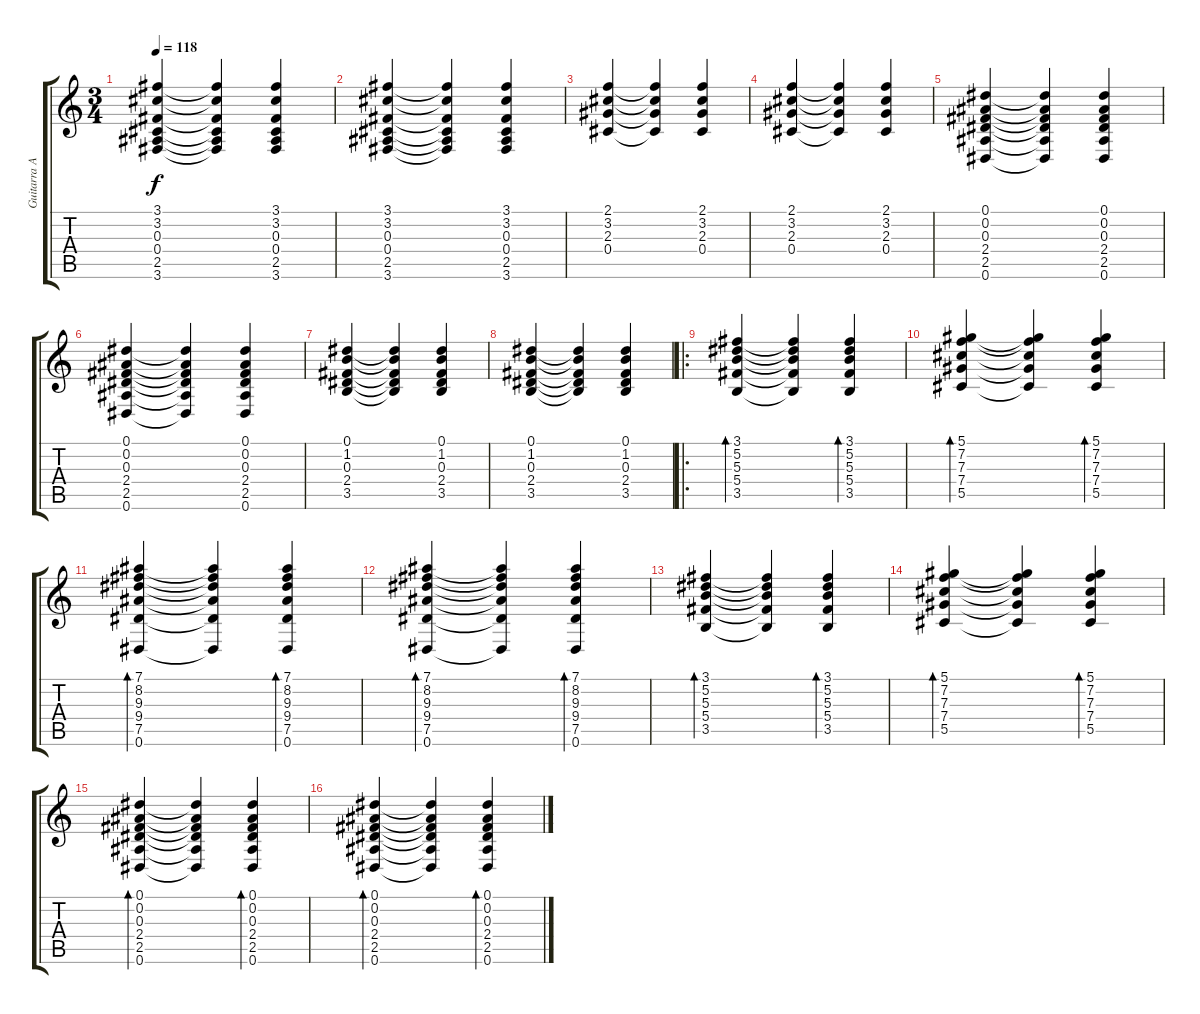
\track ("Guitarra Acomp." "Guitarra A") {instrument electricguitarjazz}
\staff {score tabs}
\tuning (Eb4 Bb3 Gb3 Db3 Ab2 Eb2) {hide}
\ts (3 4)
\tempo 118
\clef g2
\ks c
(3.1 3.2 0.3 0.4 2.5 3.6).4{dy f} (3.1{t} 3.2{t} 0.3{t} 0.4{t} 2.5{t} 3.6{t}).4 (3.1 3.2 0.3 0.4 2.5 3.6).4 |
(3.1 3.2 0.3 0.4 2.5 3.6).4 (3.1{t} 3.2{t} 0.3{t} 0.4{t} 2.5{t} 3.6{t}).4 (3.1 3.2 0.3 0.4 2.5 3.6).4 |
(2.1 3.2 2.3 0.4).4 (2.1{t} 3.2{t} 2.3{t} 0.4{t}).4 (2.1 3.2 2.3 0.4).4 |
(2.1 3.2 2.3 0.4).4 (2.1{t} 3.2{t} 2.3{t} 0.4{t}).4 (2.1 3.2 2.3 0.4).4 |
(0.1 0.2 0.3 2.4 2.5 0.6).4 (0.1{t} 0.2{t} 0.3{t} 2.4{t} 2.5{t} 0.6{t}).4 (0.1 0.2 0.3 2.4 2.5 0.6).4 |
(0.1 0.2 0.3 2.4 2.5 0.6).4 (0.1{t} 0.2{t} 0.3{t} 2.4{t} 2.5{t} 0.6{t}).4 (0.1 0.2 0.3 2.4 2.5 0.6).4 |
(0.1 1.2 0.3 2.4 3.5).4 (0.1{t} 1.2{t} 0.3{t} 2.4{t} 3.5{t}).4 (0.1 1.2 0.3 2.4 3.5).4 |
(0.1 1.2 0.3 2.4 3.5).4 (0.1{t} 1.2{t} 0.3{t} 2.4{t} 3.5{t}).4 (0.1 1.2 0.3 2.4 3.5).4 |
\ro
(3.1 5.2 5.3 5.4 3.5).4{bd 30} (3.1{t} 5.2{t} 5.3{t} 5.4{t} 3.5{t}).4 (3.1 5.2 5.3 5.4 3.5).4{bd 30} |
(5.1 7.2 7.3 7.4 5.5).4{bd 30} (5.1{t} 7.2{t} 7.3{t} 7.4{t} 5.5{t}).4 (5.1 7.2 7.3 7.4 5.5).4{bd 30} |
(7.1 8.2 9.3 9.4 7.5 0.6).4{bd 30} (7.1{t} 8.2{t} 9.3{t} 9.4{t} 7.5{t} 0.6{t}).4 (7.1 8.2 9.3 9.4 7.5 0.6).4{bd 30} |
(7.1 8.2 9.3 9.4 7.5 0.6).4{bd 30} (7.1{t} 8.2{t} 9.3{t} 9.4{t} 7.5{t} 0.6{t}).4 (7.1 8.2 9.3 9.4 7.5 0.6).4{bd 30} |
(3.1 5.2 5.3 5.4 3.5).4{bd 30} (3.1{t} 5.2{t} 5.3{t} 5.4{t} 3.5{t}).4 (3.1 5.2 5.3 5.4 3.5).4{bd 30} |
(5.1 7.2 7.3 7.4 5.5).4{bd 30} (5.1{t} 7.2{t} 7.3{t} 7.4{t} 5.5{t}).4 (5.1 7.2 7.3 7.4 5.5).4{bd 30} |
(0.1 0.2 0.3 2.4 2.5 0.6).4{bd 30} (0.1{t} 0.2{t} 0.3{t} 2.4{t} 2.5{t} 0.6{t}).4 (0.1 0.2 0.3 2.4 2.5 0.6).4{bd 30} |
(0.1 0.2 0.3 2.4 2.5 0.6).4{bd 30} (0.1{t} 0.2{t} 0.3{t} 2.4{t} 2.5{t} 0.6{t}).4 (0.1 0.2 0.3 2.4 2.5 0.6).4{bd 30}
